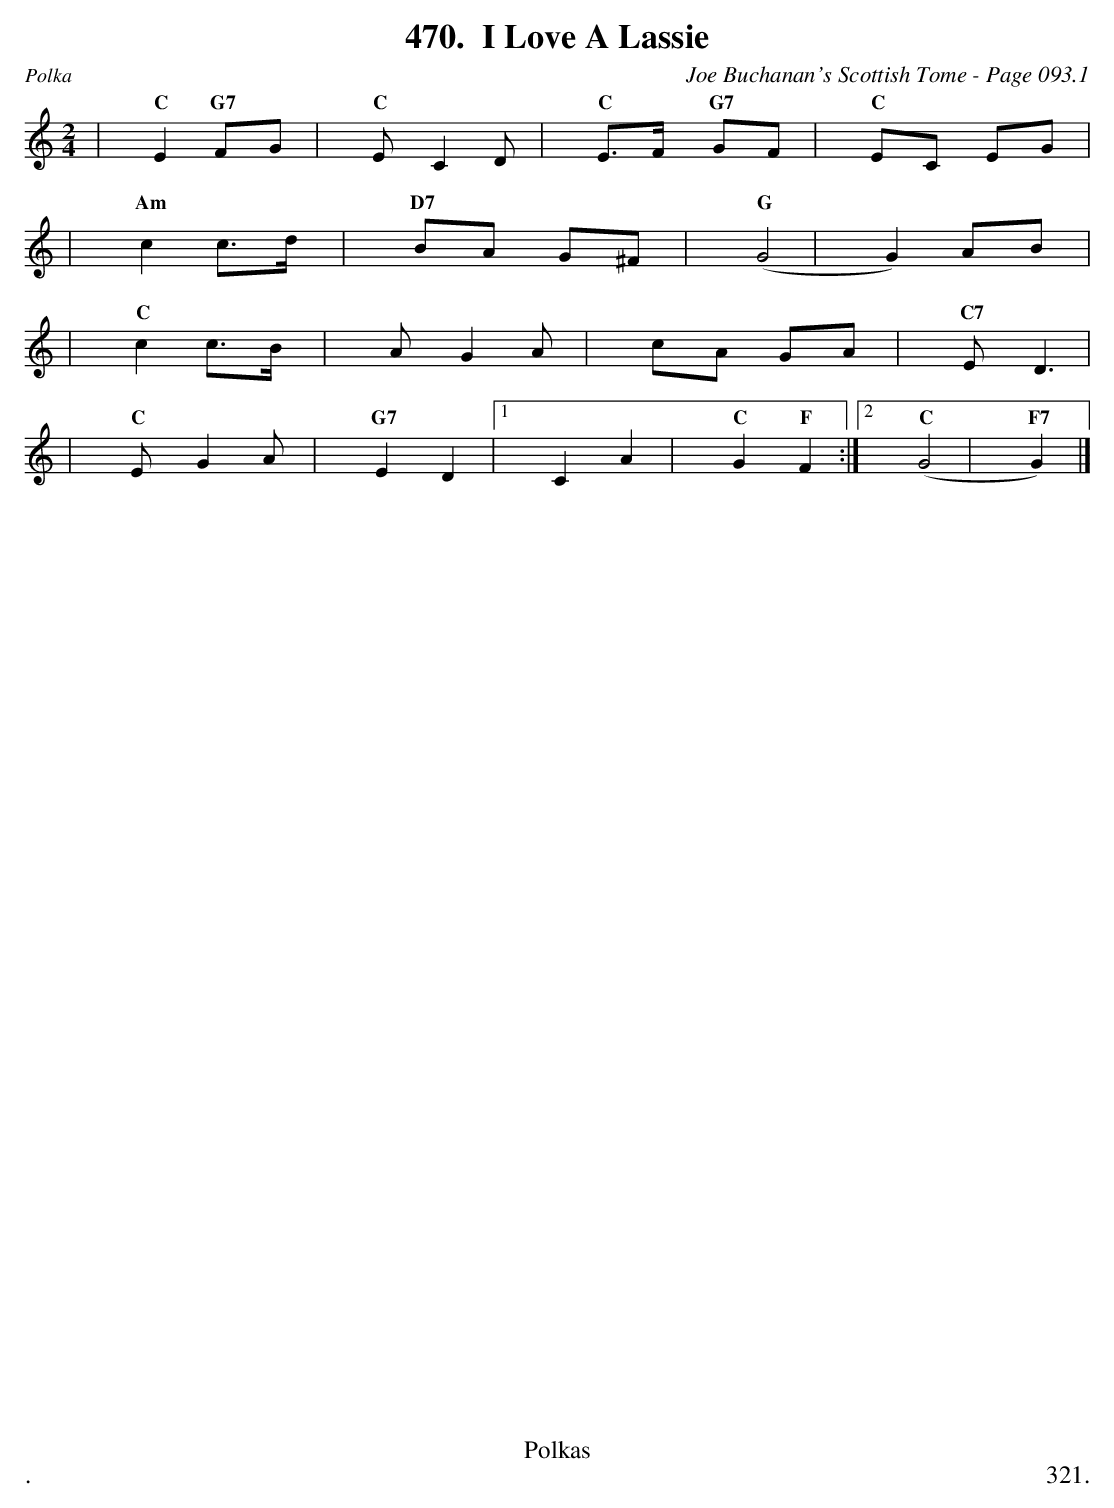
X:1
T:I Love A Lassie
C:Joe Buchanan's Scottish Tome - Page 093.1
L:1/8
M:2/4
K:C
| "C"E2 "G7"FG | "C"E C2 D | "C"E>F "G7"GF | "C"EC EG |
| "Am"c2 c>d | "D7"BA G^F | "G"(G4 | G2) AB |
| "C"c2 c>B | A G2 A | cA GA | "C7"E D3 |
| "C"E G2 A | "G7"E2 D2 |1  C2 A2 | "C"G2 "F"F2 :|2 "C"(G4 | "F7" G2) |]
